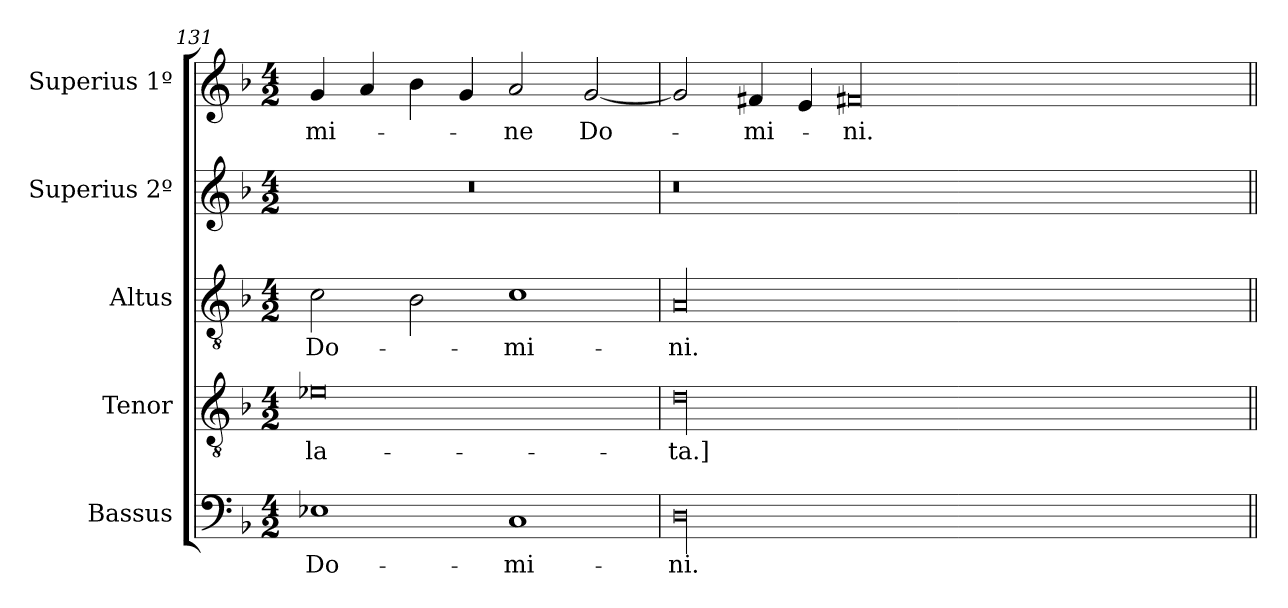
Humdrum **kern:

**kern	**text	**kern	**text	**kern	**text	**kern	**kern	**text
*part5	*part5	*part4	*part4	*part3	*part3	*part2	*part1	*part1
*staff5	*staff5	*staff4	*staff4	*staff3	*staff3	*staff2	*staff1	*staff1
*I"Bassus	*	*I"Tenor	*	*I"Altus	*	*I"Superius 2º	*I"Superius 1º	*
*clefF4	*	*clefGv2	*	*clefGv2	*	*clefG2	*clefG2	*
*k[b-]	*	*k[b-]	*	*k[b-]	*	*k[b-]	*k[b-]	*
*M4/2	*	*M4/2	*	*M4/2	*	*M4/2	*M4/2	*
=131	=131	=131	=131	=131	=131	=131	=131	=131
1E-X\	Do-	0e-X\	-la-	2c\	Do-	0r	4g/	-mi-
.	.	.	.	.	.	.	4a/	.
.	.	.	.	2B-\	.	.	4b-\	.
.	.	.	.	.	.	.	4g/	.
1C/	-mi-	.	.	1c\	-mi-	.	2a/	-ne
.	.	.	.	.	.	.	[2g/	Do-
=132	=132	=132	=132	=132	=132	=132	=132	=132
00D\	-ni.	00d\	-ta.]	00A/	-ni.	0r	2g/]	.
.	.	.	.	.	.	.	4f#X/	-mi-
.	.	.	.	.	.	.	4e/	.
.	.	.	.	.	.	.	00f#X/	-ni.
.	.	.	.	.	.	0.ryy	.	.
1ryy	.	1ryy	.	1ryy	.	.	.	.
=||	=||	=||	=||	=||	=||	=||	=||	=||
*-	*-	*-	*-	*-	*-	*-	*-	*-
